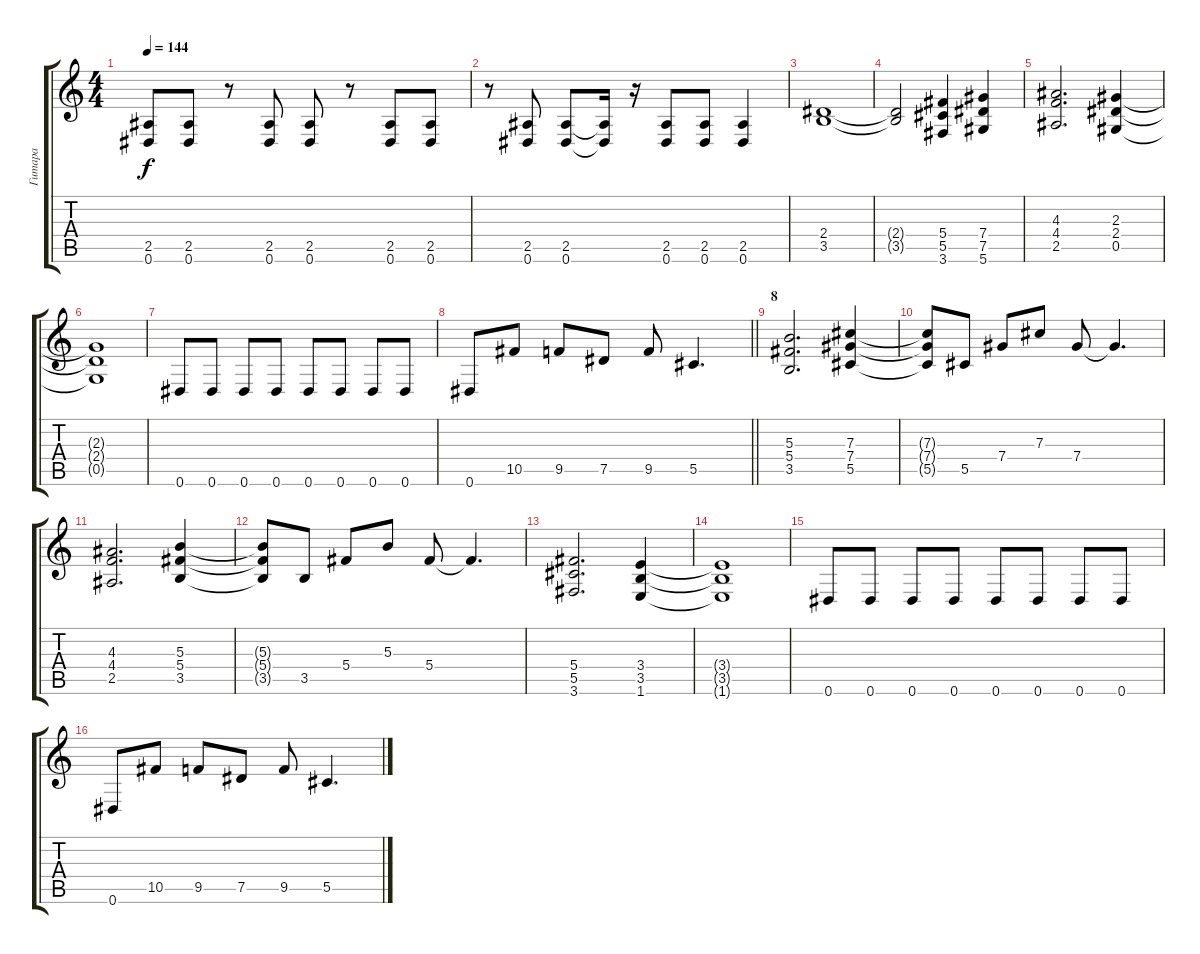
\track ("Гитара" "Гитара") {instrument distortionguitar}
\staff {score tabs}
\tuning (Eb4 Bb3 Gb3 Db3 Ab2 Eb2) {hide}
\ts (4 4)
\tempo 144
\clef g2
\ks c
(2.5 0.6).8{dy f} (2.5 0.6).8 r.8 (2.5 0.6).8 (2.5 0.6).8 r.8 (2.5 0.6).8 (2.5 0.6).8 |
r.8 (2.5 0.6).8 (2.5 0.6).8 (2.5{t} 0.6{t}).16 r.16 (2.5 0.6).8 (2.5 0.6).8 (2.5 0.6).4 |
(2.4 3.5).1 |
(2.4{t} 3.5{t}).2 (5.4 5.5 3.6).4 (7.4 7.5 5.6).4 |
(4.3 4.4 2.5).2{d} (2.3 2.4 0.5).4 |
(2.3{t} 2.4{t} 0.5{t}).1 |
0.6.8 0.6.8 0.6.8 0.6.8 0.6.8 0.6.8 0.6.8 0.6.8 |
\barLineRight lightlight
0.6.8 10.5.8 9.5.8 7.5.8 9.5.8 5.5.4{d} |
\section ("" "8")
(5.3 5.4 3.5).2{d} (7.3 7.4 5.5).4 |
(7.3{t} 7.4{t} 5.5{t}).8 5.5.8 7.4.8 7.3.8 7.4.8 7.4{t}.4{d} |
(4.3 4.4 2.5).2{d} (5.3 5.4 3.5).4 |
(5.3{t} 5.4{t} 3.5{t}).8 3.5.8 5.4.8 5.3.8 5.4.8 5.4{t}.4{d} |
(5.4 5.5 3.6).2{d} (3.4 3.5 1.6).4 |
(3.4{t} 3.5{t} 1.6{t}).1 |
0.6.8 0.6.8 0.6.8 0.6.8 0.6.8 0.6.8 0.6.8 0.6.8 |
0.6.8 10.5.8 9.5.8 7.5.8 9.5.8 5.5.4{d}
